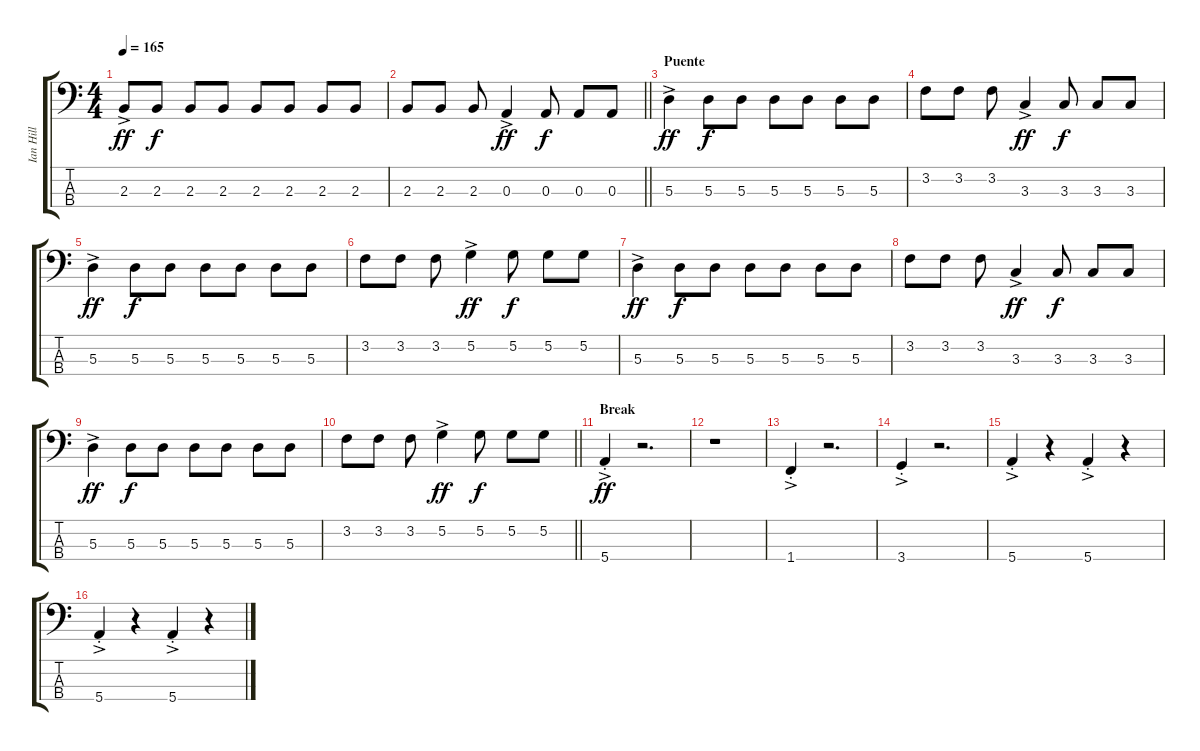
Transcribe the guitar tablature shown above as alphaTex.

\track ("Ian Hill" "Ian Hill") {instrument electricbassfinger}
\staff {score tabs}
\tuning (G2 D2 A1 E1) {hide}
\ts (4 4)
\tempo 165
\clef f4
\ks c
2.3{ac}.8{dy ff} 2.3.8{dy f} 2.3.8 2.3.8 2.3.8 2.3.8 2.3.8 2.3.8 |
\barLineRight lightlight
2.3.8 2.3.8 2.3.8 0.3{ac}.4{dy ff} 0.3.8{dy f} 0.3.8 0.3.8 |
\section ("" "Puente")
5.3{ac}.4{dy ff} 5.3.8{dy f} 5.3.8 5.3.8 5.3.8 5.3.8 5.3.8 |
3.2.8 3.2.8 3.2.8 3.3{ac}.4{dy ff} 3.3.8{dy f} 3.3.8 3.3.8 |
5.3{ac}.4{dy ff} 5.3.8{dy f} 5.3.8 5.3.8 5.3.8 5.3.8 5.3.8 |
3.2.8 3.2.8 3.2.8 5.2{ac}.4{dy ff} 5.2.8{dy f} 5.2.8 5.2.8 |
5.3{ac}.4{dy ff} 5.3.8{dy f} 5.3.8 5.3.8 5.3.8 5.3.8 5.3.8 |
3.2.8 3.2.8 3.2.8 3.3{ac}.4{dy ff} 3.3.8{dy f} 3.3.8 3.3.8 |
5.3{ac}.4{dy ff} 5.3.8{dy f} 5.3.8 5.3.8 5.3.8 5.3.8 5.3.8 |
\barLineRight lightlight
3.2.8 3.2.8 3.2.8 5.2{ac}.4{dy ff} 5.2.8{dy f} 5.2.8 5.2.8 |
\section ("" "Break")
5.4{ac st}.4{dy ff} r.2{d} |
r.1 |
1.4{ac st}.4 r.2{d} |
3.4{ac st}.4 r.2{d} |
5.4{ac st}.4 r.4 5.4{ac st}.4 r.4 |
5.4{ac st}.4 r.4 5.4{ac st}.4 r.4
